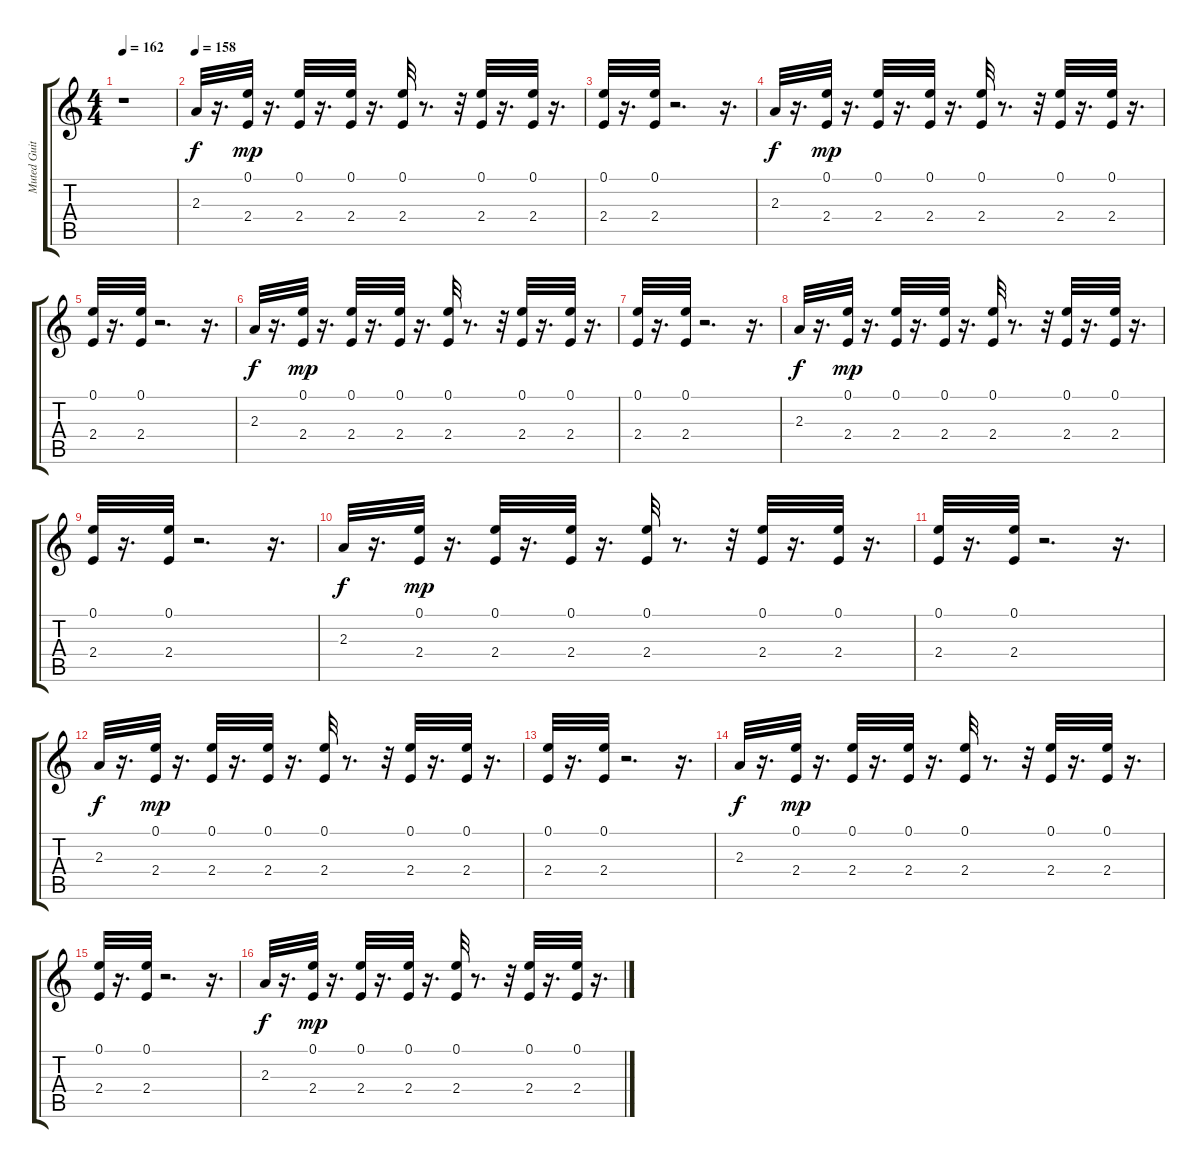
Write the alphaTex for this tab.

\track ("Muted Guitar" "Muted Guit") {instrument electricguitarmuted}
\staff {score tabs}
\tuning (E4 B3 G3 D3 A2 E2) {hide}
\ts (4 4)
\tempo 162
\clef g2
\ks c
r.1{dy mp} |
\tempo 158
2.3.32{dy f} r.16{d} (0.1 2.4).32{dy mp} r.16{d} (0.1 2.4).32 r.16{d} (0.1 2.4).32 r.16{d} (0.1 2.4).32 r.8{d} r.32 (0.1 2.4).32 r.16{d} (0.1 2.4).32 r.16{d} |
(0.1 2.4).32 r.16{d} (0.1 2.4).32 r.2{d} r.16{d} |
2.3.32{dy f} r.16{d} (0.1 2.4).32{dy mp} r.16{d} (0.1 2.4).32 r.16{d} (0.1 2.4).32 r.16{d} (0.1 2.4).32 r.8{d} r.32 (0.1 2.4).32 r.16{d} (0.1 2.4).32 r.16{d} |
(0.1 2.4).32 r.16{d} (0.1 2.4).32 r.2{d} r.16{d} |
2.3.32{dy f} r.16{d} (0.1 2.4).32{dy mp} r.16{d} (0.1 2.4).32 r.16{d} (0.1 2.4).32 r.16{d} (0.1 2.4).32 r.8{d} r.32 (0.1 2.4).32 r.16{d} (0.1 2.4).32 r.16{d} |
(0.1 2.4).32 r.16{d} (0.1 2.4).32 r.2{d} r.16{d} |
2.3.32{dy f} r.16{d} (0.1 2.4).32{dy mp} r.16{d} (0.1 2.4).32 r.16{d} (0.1 2.4).32 r.16{d} (0.1 2.4).32 r.8{d} r.32 (0.1 2.4).32 r.16{d} (0.1 2.4).32 r.16{d} |
(0.1 2.4).32 r.16{d} (0.1 2.4).32 r.2{d} r.16{d} |
2.3.32{dy f} r.16{d} (0.1 2.4).32{dy mp} r.16{d} (0.1 2.4).32 r.16{d} (0.1 2.4).32 r.16{d} (0.1 2.4).32 r.8{d} r.32 (0.1 2.4).32 r.16{d} (0.1 2.4).32 r.16{d} |
(0.1 2.4).32 r.16{d} (0.1 2.4).32 r.2{d} r.16{d} |
2.3.32{dy f} r.16{d} (0.1 2.4).32{dy mp} r.16{d} (0.1 2.4).32 r.16{d} (0.1 2.4).32 r.16{d} (0.1 2.4).32 r.8{d} r.32 (0.1 2.4).32 r.16{d} (0.1 2.4).32 r.16{d} |
(0.1 2.4).32 r.16{d} (0.1 2.4).32 r.2{d} r.16{d} |
2.3.32{dy f} r.16{d} (0.1 2.4).32{dy mp} r.16{d} (0.1 2.4).32 r.16{d} (0.1 2.4).32 r.16{d} (0.1 2.4).32 r.8{d} r.32 (0.1 2.4).32 r.16{d} (0.1 2.4).32 r.16{d} |
(0.1 2.4).32 r.16{d} (0.1 2.4).32 r.2{d} r.16{d} |
2.3.32{dy f} r.16{d} (0.1 2.4).32{dy mp} r.16{d} (0.1 2.4).32 r.16{d} (0.1 2.4).32 r.16{d} (0.1 2.4).32 r.8{d} r.32 (0.1 2.4).32 r.16{d} (0.1 2.4).32 r.16{d}
